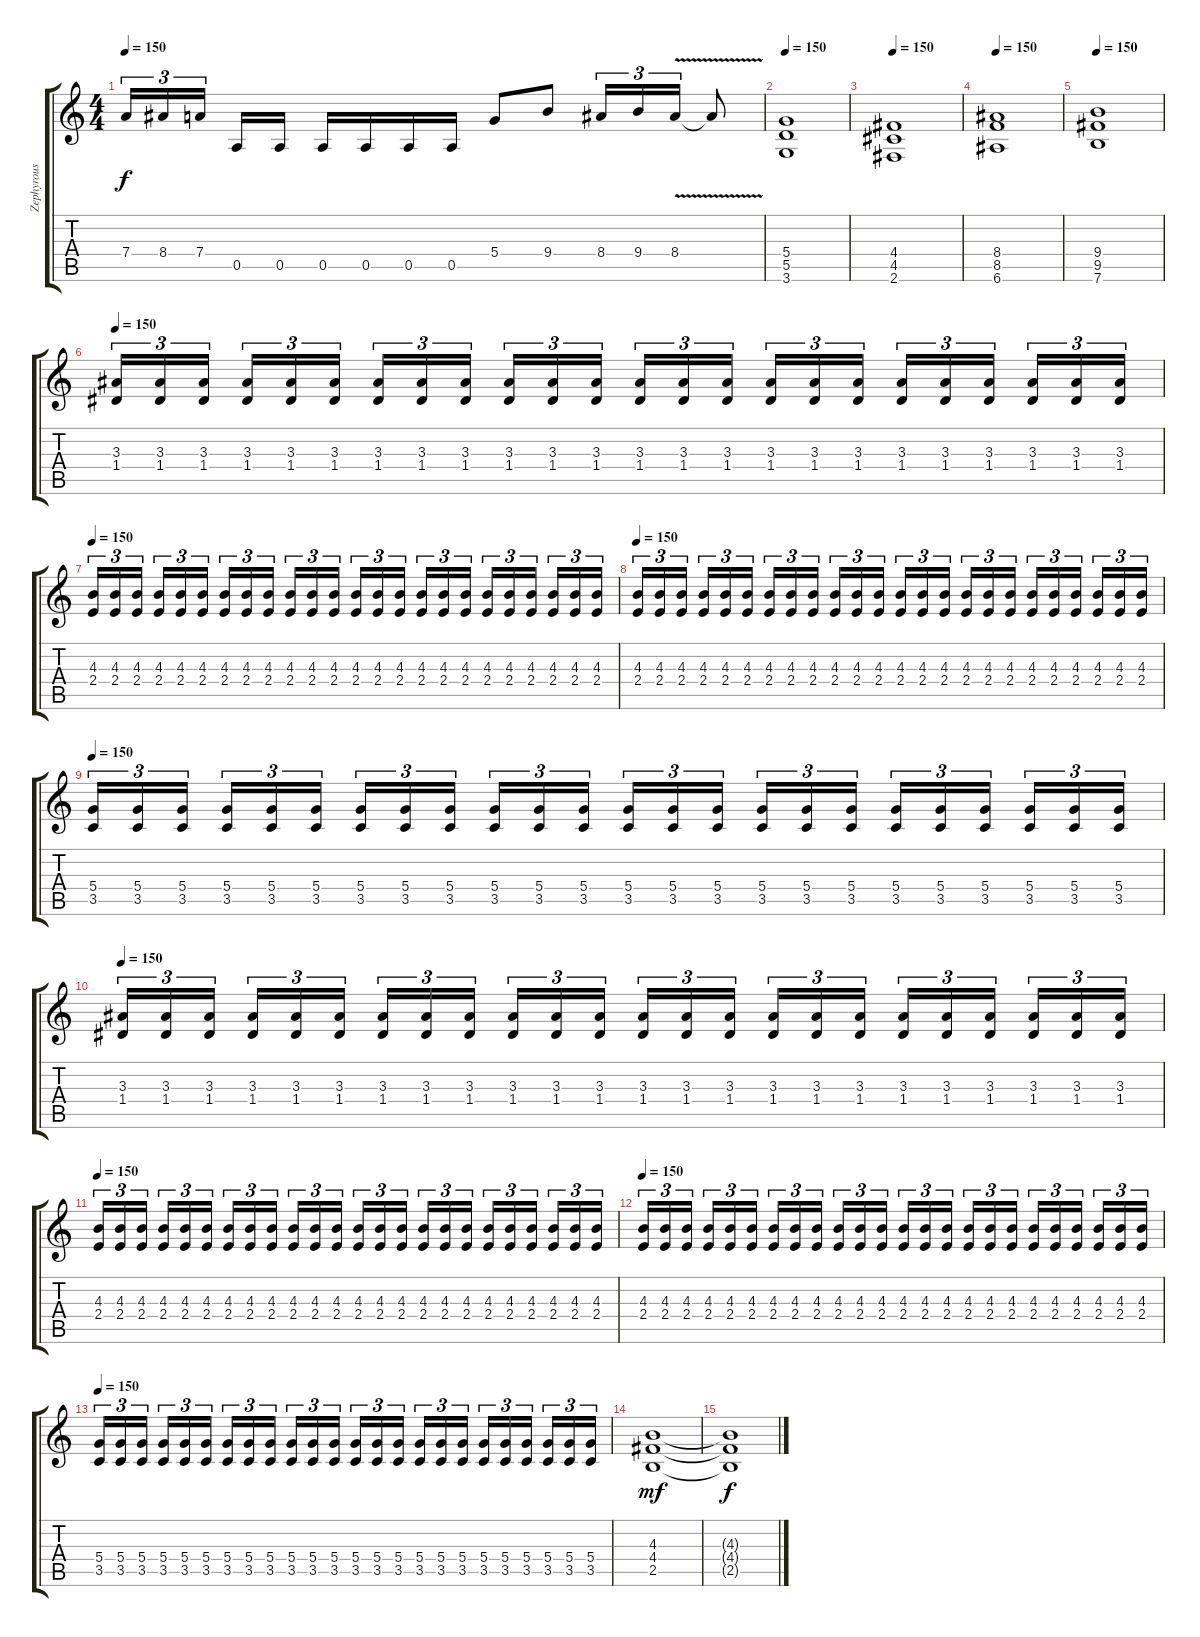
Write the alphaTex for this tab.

\track ("Zephyrous" "Zephyrous") {instrument distortionguitar}
\staff {score tabs}
\tuning (E4 B3 G3 D3 A2 E2) {hide}
\ts (4 4)
\tempo 150
\clef g2
\ks c
7.4.16{tu (3 2) dy f} 8.4.16{tu (3 2)} 7.4.16{tu (3 2)} 0.5.16 0.5.16 0.5.16 0.5.16 0.5.16 0.5.16 5.4.8 9.4.8 8.4.16{tu (3 2)} 9.4.16{tu (3 2)} 8.4{v}.16{tu (3 2)} 8.4{t}.8 |
\tempo 150
(5.4 5.5 3.6).1 |
\tempo 150
(4.4 4.5 2.6).1 |
\tempo 150
(8.4 8.5 6.6).1 |
\tempo 150
(9.4 9.5 7.6).1 |
\tempo 150
(3.3 1.4).16{tu (3 2)} (3.3 1.4).16{tu (3 2)} (3.3 1.4).16{tu (3 2)} (3.3 1.4).16{tu (3 2)} (3.3 1.4).16{tu (3 2)} (3.3 1.4).16{tu (3 2)} (3.3 1.4).16{tu (3 2)} (3.3 1.4).16{tu (3 2)} (3.3 1.4).16{tu (3 2)} (3.3 1.4).16{tu (3 2)} (3.3 1.4).16{tu (3 2)} (3.3 1.4).16{tu (3 2)} (3.3 1.4).16{tu (3 2)} (3.3 1.4).16{tu (3 2)} (3.3 1.4).16{tu (3 2)} (3.3 1.4).16{tu (3 2)} (3.3 1.4).16{tu (3 2)} (3.3 1.4).16{tu (3 2)} (3.3 1.4).16{tu (3 2)} (3.3 1.4).16{tu (3 2)} (3.3 1.4).16{tu (3 2)} (3.3 1.4).16{tu (3 2)} (3.3 1.4).16{tu (3 2)} (3.3 1.4).16{tu (3 2)} |
\tempo 150
(4.3 2.4).16{tu (3 2)} (4.3 2.4).16{tu (3 2)} (4.3 2.4).16{tu (3 2)} (4.3 2.4).16{tu (3 2)} (4.3 2.4).16{tu (3 2)} (4.3 2.4).16{tu (3 2)} (4.3 2.4).16{tu (3 2)} (4.3 2.4).16{tu (3 2)} (4.3 2.4).16{tu (3 2)} (4.3 2.4).16{tu (3 2)} (4.3 2.4).16{tu (3 2)} (4.3 2.4).16{tu (3 2)} (4.3 2.4).16{tu (3 2)} (4.3 2.4).16{tu (3 2)} (4.3 2.4).16{tu (3 2)} (4.3 2.4).16{tu (3 2)} (4.3 2.4).16{tu (3 2)} (4.3 2.4).16{tu (3 2)} (4.3 2.4).16{tu (3 2)} (4.3 2.4).16{tu (3 2)} (4.3 2.4).16{tu (3 2)} (4.3 2.4).16{tu (3 2)} (4.3 2.4).16{tu (3 2)} (4.3 2.4).16{tu (3 2)} |
\tempo 150
(4.3 2.4).16{tu (3 2)} (4.3 2.4).16{tu (3 2)} (4.3 2.4).16{tu (3 2)} (4.3 2.4).16{tu (3 2)} (4.3 2.4).16{tu (3 2)} (4.3 2.4).16{tu (3 2)} (4.3 2.4).16{tu (3 2)} (4.3 2.4).16{tu (3 2)} (4.3 2.4).16{tu (3 2)} (4.3 2.4).16{tu (3 2)} (4.3 2.4).16{tu (3 2)} (4.3 2.4).16{tu (3 2)} (4.3 2.4).16{tu (3 2)} (4.3 2.4).16{tu (3 2)} (4.3 2.4).16{tu (3 2)} (4.3 2.4).16{tu (3 2)} (4.3 2.4).16{tu (3 2)} (4.3 2.4).16{tu (3 2)} (4.3 2.4).16{tu (3 2)} (4.3 2.4).16{tu (3 2)} (4.3 2.4).16{tu (3 2)} (4.3 2.4).16{tu (3 2)} (4.3 2.4).16{tu (3 2)} (4.3 2.4).16{tu (3 2)} |
\tempo 150
(5.4 3.5).16{tu (3 2)} (5.4 3.5).16{tu (3 2)} (5.4 3.5).16{tu (3 2)} (5.4 3.5).16{tu (3 2)} (5.4 3.5).16{tu (3 2)} (5.4 3.5).16{tu (3 2)} (5.4 3.5).16{tu (3 2)} (5.4 3.5).16{tu (3 2)} (5.4 3.5).16{tu (3 2)} (5.4 3.5).16{tu (3 2)} (5.4 3.5).16{tu (3 2)} (5.4 3.5).16{tu (3 2)} (5.4 3.5).16{tu (3 2)} (5.4 3.5).16{tu (3 2)} (5.4 3.5).16{tu (3 2)} (5.4 3.5).16{tu (3 2)} (5.4 3.5).16{tu (3 2)} (5.4 3.5).16{tu (3 2)} (5.4 3.5).16{tu (3 2)} (5.4 3.5).16{tu (3 2)} (5.4 3.5).16{tu (3 2)} (5.4 3.5).16{tu (3 2)} (5.4 3.5).16{tu (3 2)} (5.4 3.5).16{tu (3 2)} |
\tempo 150
(3.3 1.4).16{tu (3 2)} (3.3 1.4).16{tu (3 2)} (3.3 1.4).16{tu (3 2)} (3.3 1.4).16{tu (3 2)} (3.3 1.4).16{tu (3 2)} (3.3 1.4).16{tu (3 2)} (3.3 1.4).16{tu (3 2)} (3.3 1.4).16{tu (3 2)} (3.3 1.4).16{tu (3 2)} (3.3 1.4).16{tu (3 2)} (3.3 1.4).16{tu (3 2)} (3.3 1.4).16{tu (3 2)} (3.3 1.4).16{tu (3 2)} (3.3 1.4).16{tu (3 2)} (3.3 1.4).16{tu (3 2)} (3.3 1.4).16{tu (3 2)} (3.3 1.4).16{tu (3 2)} (3.3 1.4).16{tu (3 2)} (3.3 1.4).16{tu (3 2)} (3.3 1.4).16{tu (3 2)} (3.3 1.4).16{tu (3 2)} (3.3 1.4).16{tu (3 2)} (3.3 1.4).16{tu (3 2)} (3.3 1.4).16{tu (3 2)} |
\tempo 150
(4.3 2.4).16{tu (3 2)} (4.3 2.4).16{tu (3 2)} (4.3 2.4).16{tu (3 2)} (4.3 2.4).16{tu (3 2)} (4.3 2.4).16{tu (3 2)} (4.3 2.4).16{tu (3 2)} (4.3 2.4).16{tu (3 2)} (4.3 2.4).16{tu (3 2)} (4.3 2.4).16{tu (3 2)} (4.3 2.4).16{tu (3 2)} (4.3 2.4).16{tu (3 2)} (4.3 2.4).16{tu (3 2)} (4.3 2.4).16{tu (3 2)} (4.3 2.4).16{tu (3 2)} (4.3 2.4).16{tu (3 2)} (4.3 2.4).16{tu (3 2)} (4.3 2.4).16{tu (3 2)} (4.3 2.4).16{tu (3 2)} (4.3 2.4).16{tu (3 2)} (4.3 2.4).16{tu (3 2)} (4.3 2.4).16{tu (3 2)} (4.3 2.4).16{tu (3 2)} (4.3 2.4).16{tu (3 2)} (4.3 2.4).16{tu (3 2)} |
\tempo 150
(4.3 2.4).16{tu (3 2)} (4.3 2.4).16{tu (3 2)} (4.3 2.4).16{tu (3 2)} (4.3 2.4).16{tu (3 2)} (4.3 2.4).16{tu (3 2)} (4.3 2.4).16{tu (3 2)} (4.3 2.4).16{tu (3 2)} (4.3 2.4).16{tu (3 2)} (4.3 2.4).16{tu (3 2)} (4.3 2.4).16{tu (3 2)} (4.3 2.4).16{tu (3 2)} (4.3 2.4).16{tu (3 2)} (4.3 2.4).16{tu (3 2)} (4.3 2.4).16{tu (3 2)} (4.3 2.4).16{tu (3 2)} (4.3 2.4).16{tu (3 2)} (4.3 2.4).16{tu (3 2)} (4.3 2.4).16{tu (3 2)} (4.3 2.4).16{tu (3 2)} (4.3 2.4).16{tu (3 2)} (4.3 2.4).16{tu (3 2)} (4.3 2.4).16{tu (3 2)} (4.3 2.4).16{tu (3 2)} (4.3 2.4).16{tu (3 2)} |
\tempo 150
(5.4 3.5).16{tu (3 2)} (5.4 3.5).16{tu (3 2)} (5.4 3.5).16{tu (3 2)} (5.4 3.5).16{tu (3 2)} (5.4 3.5).16{tu (3 2)} (5.4 3.5).16{tu (3 2)} (5.4 3.5).16{tu (3 2)} (5.4 3.5).16{tu (3 2)} (5.4 3.5).16{tu (3 2)} (5.4 3.5).16{tu (3 2)} (5.4 3.5).16{tu (3 2)} (5.4 3.5).16{tu (3 2)} (5.4 3.5).16{tu (3 2)} (5.4 3.5).16{tu (3 2)} (5.4 3.5).16{tu (3 2)} (5.4 3.5).16{tu (3 2)} (5.4 3.5).16{tu (3 2)} (5.4 3.5).16{tu (3 2)} (5.4 3.5).16{tu (3 2)} (5.4 3.5).16{tu (3 2)} (5.4 3.5).16{tu (3 2)} (5.4 3.5).16{tu (3 2)} (5.4 3.5).16{tu (3 2)} (5.4 3.5).16{tu (3 2)} |
(4.3 4.4 2.5).1{dy mf} |
(4.3{t} 4.4{t} 2.5{t}).1{dy f}
